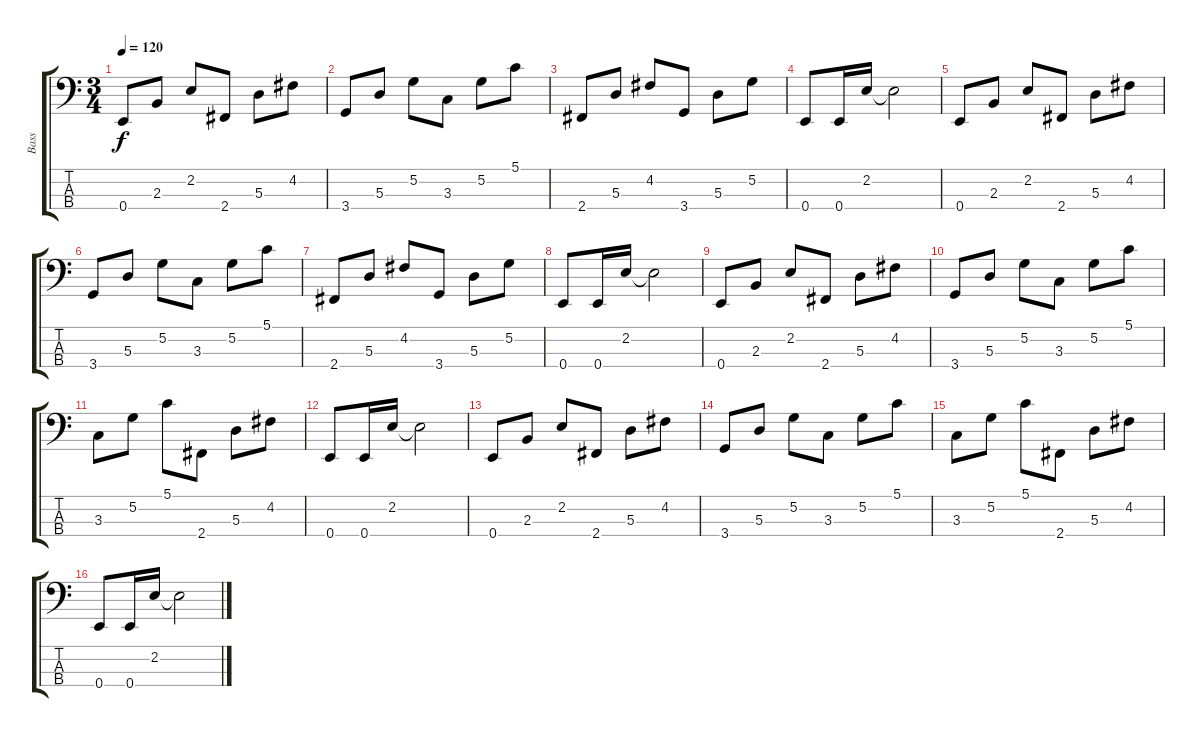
\track ("Bass" "Bass") {instrument electricbassfinger}
\staff {score tabs}
\tuning (G2 D2 A1 E1) {hide}
\ts (3 4)
\tempo 120
\clef f4
\ks c
0.4.8{dy f} 2.3.8 2.2.8 2.4.8 5.3.8 4.2.8 |
3.4.8 5.3.8 5.2.8 3.3.8 5.2.8 5.1.8 |
2.4.8 5.3.8 4.2.8 3.4.8 5.3.8 5.2.8 |
0.4.8 0.4.16 2.2.16 2.2{t}.2 |
0.4.8 2.3.8 2.2.8 2.4.8 5.3.8 4.2.8 |
3.4.8 5.3.8 5.2.8 3.3.8 5.2.8 5.1.8 |
2.4.8 5.3.8 4.2.8 3.4.8 5.3.8 5.2.8 |
0.4.8 0.4.16 2.2.16 2.2{t}.2 |
0.4.8 2.3.8 2.2.8 2.4.8 5.3.8 4.2.8 |
3.4.8 5.3.8 5.2.8 3.3.8 5.2.8 5.1.8 |
3.3.8 5.2.8 5.1.8 2.4.8 5.3.8 4.2.8 |
0.4.8 0.4.16 2.2.16 2.2{t}.2 |
0.4.8 2.3.8 2.2.8 2.4.8 5.3.8 4.2.8 |
3.4.8 5.3.8 5.2.8 3.3.8 5.2.8 5.1.8 |
3.3.8 5.2.8 5.1.8 2.4.8 5.3.8 4.2.8 |
0.4.8 0.4.16 2.2.16 2.2{t}.2
